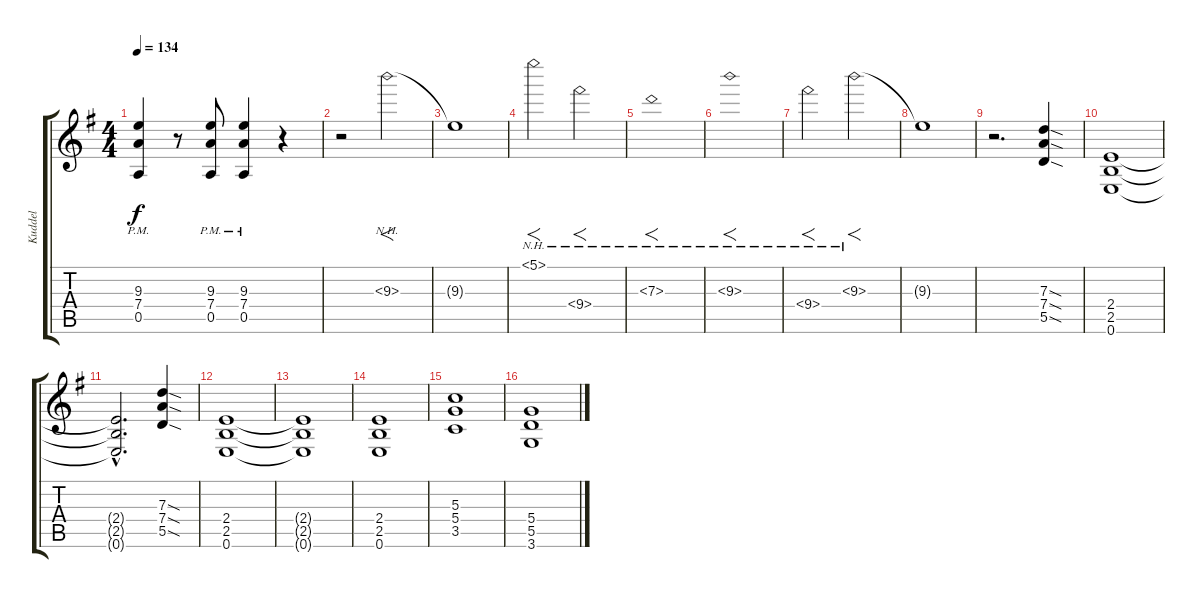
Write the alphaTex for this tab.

\track ("Kuddel" "Kuddel") {instrument overdrivenguitar}
\staff {score tabs}
\tuning (E4 B3 G3 D3 A2 E2) {hide}
\ts (4 4)
\tempo 134
\clef g2
\ks g
(9.3{pm} 7.4{pm} 0.5{pm}).4{dy f} r.8 (9.3{pm} 7.4{pm} 0.5{pm}).8 (9.3{pm} 7.4{pm} 0.5{pm}).4 r.4 |
r.2 9.3{nh}.2{f} |
9.3{t}.1 |
5.1{nh}.2{f} 9.4{nh}.2{f} |
7.3{nh}.1{f} |
9.3{nh}.1{f} |
9.4{nh}.2{f} 9.3{nh}.2{f} |
9.3{t}.1 |
r.2{d} (7.3{sod} 7.4{sod} 5.5{sod}).4 |
(2.4 2.5 0.6).1 |
(2.4{hac t} 2.5{hac t} 0.6{hac t}).2{d} (7.3{sod} 7.4{sod} 5.5{sod}).4 |
(2.4 2.5 0.6).1 |
(2.4{t} 2.5{t} 0.6{t}).1 |
(2.4 2.5 0.6).1 |
(5.3 5.4 3.5).1 |
(5.4 5.5 3.6).1
